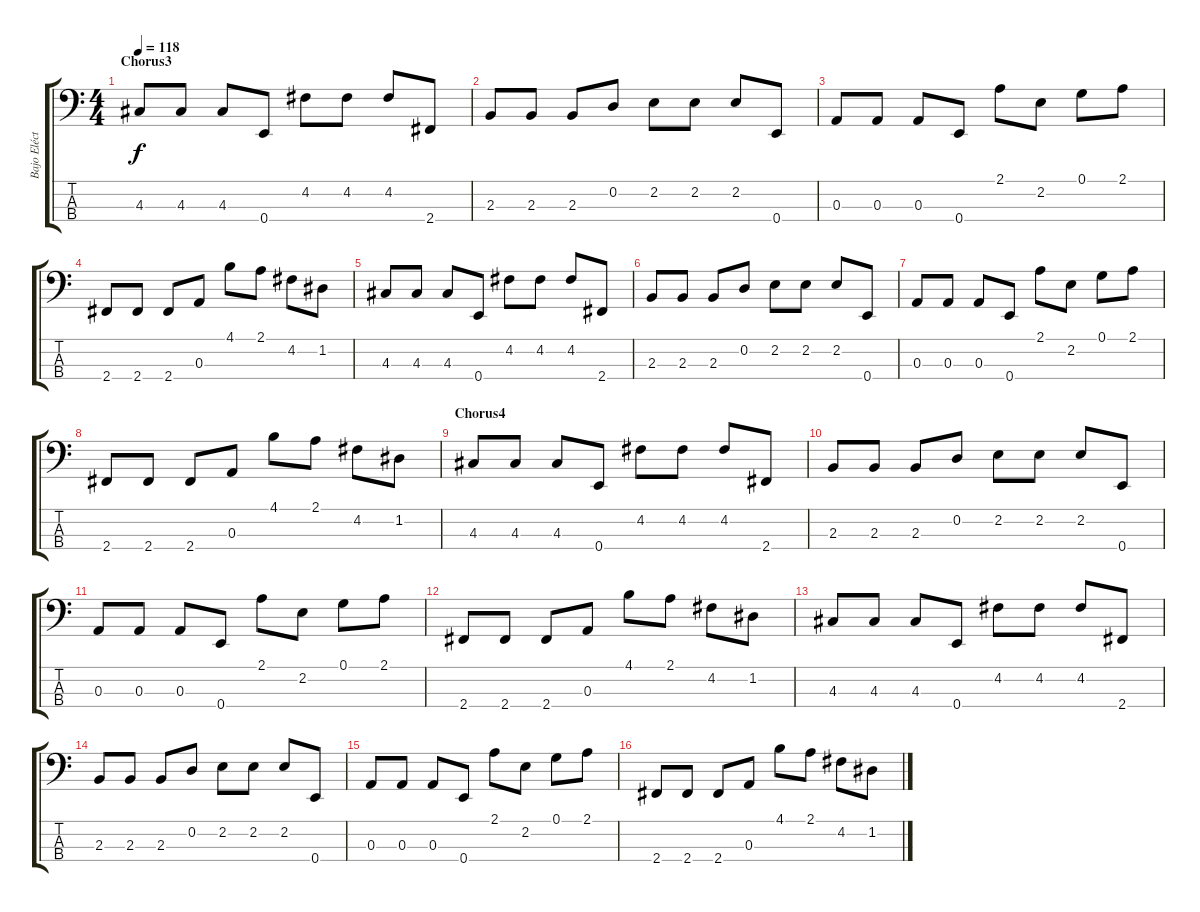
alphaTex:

\track ("Bajo Eléctrico" "Bajo Eléct") {instrument electricbassfinger}
\staff {score tabs}
\tuning (G2 D2 A1 E1) {hide}
\ts (4 4)
\section ("" "Chorus3")
\tempo 118
\clef f4
\ks c
4.3.8{dy f} 4.3.8 4.3.8 0.4.8 4.2.8 4.2.8 4.2.8 2.4.8 |
2.3.8 2.3.8 2.3.8 0.2.8 2.2.8 2.2.8 2.2.8 0.4.8 |
0.3.8 0.3.8 0.3.8 0.4.8 2.1.8 2.2.8 0.1.8 2.1.8 |
2.4.8 2.4.8 2.4.8 0.3.8 4.1.8 2.1.8 4.2.8 1.2.8 |
4.3.8 4.3.8 4.3.8 0.4.8 4.2.8 4.2.8 4.2.8 2.4.8 |
2.3.8 2.3.8 2.3.8 0.2.8 2.2.8 2.2.8 2.2.8 0.4.8 |
0.3.8 0.3.8 0.3.8 0.4.8 2.1.8 2.2.8 0.1.8 2.1.8 |
2.4.8 2.4.8 2.4.8 0.3.8 4.1.8 2.1.8 4.2.8 1.2.8 |
\section ("" "Chorus4")
4.3.8 4.3.8 4.3.8 0.4.8 4.2.8 4.2.8 4.2.8 2.4.8 |
2.3.8 2.3.8 2.3.8 0.2.8 2.2.8 2.2.8 2.2.8 0.4.8 |
0.3.8 0.3.8 0.3.8 0.4.8 2.1.8 2.2.8 0.1.8 2.1.8 |
2.4.8 2.4.8 2.4.8 0.3.8 4.1.8 2.1.8 4.2.8 1.2.8 |
4.3.8 4.3.8 4.3.8 0.4.8 4.2.8 4.2.8 4.2.8 2.4.8 |
2.3.8 2.3.8 2.3.8 0.2.8 2.2.8 2.2.8 2.2.8 0.4.8 |
0.3.8 0.3.8 0.3.8 0.4.8 2.1.8 2.2.8 0.1.8 2.1.8 |
2.4.8 2.4.8 2.4.8 0.3.8 4.1.8 2.1.8 4.2.8 1.2.8
